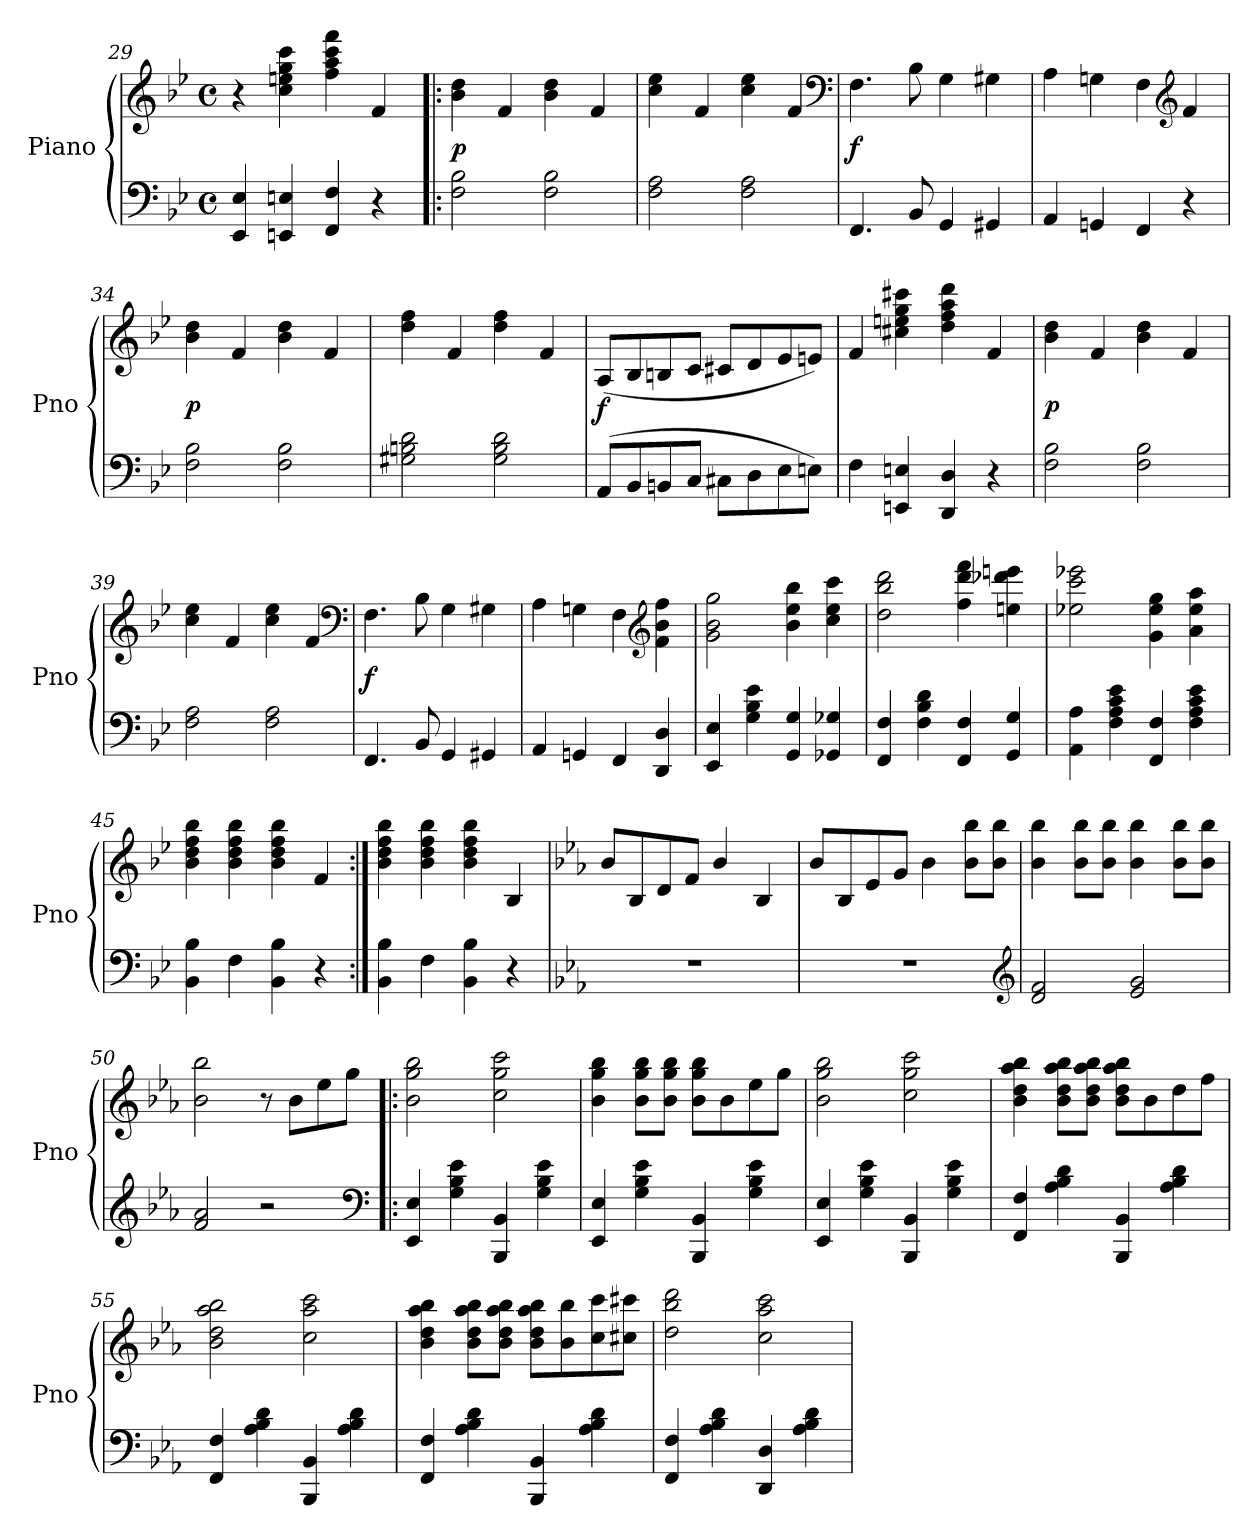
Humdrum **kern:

**kern	**kern	**dynam
*part1	*part1	*part1
*staff2	*staff1	*staff1/2
*I"Piano	*	*
*I'Pno	*	*
*clefF4	*clefG2	*
*k[b-e-]	*k[b-e-]	*
*M4/4	*M4/4	*
*met(c)	*met(c)	*
=29	=29	=29
4EE- 4E-	4r	.
4EEn 4En	4cc 4een 4gg 4ccc	.
4FF 4F	4ff 4aa 4ccc 4fff	.
4r	4f	.
!!LO:LB:g=z
=30!|:	=30!|:	=30!|:
2F 2B-	4b- 4dd	p
.	4f	.
2F 2B-	4b- 4dd	.
.	4f	.
=31	=31	=31
2F 2A	4cc 4ee-	.
.	4f	.
2F 2A	4cc 4ee-	.
.	4f	.
*	*clefF4	*
=32	=32	=32
4.FF	4.F	f
8BB-	8B-	.
4GG	4G	.
4GG#X	4G#X	.
=33	=33	=33
4AA	4A	.
4GGn	4Gn	.
4FF	4F	.
*	*clefG2	*
4r	4f	.
=34	=34	=34
2F 2B-	4b- 4dd	p
.	4f	.
2F 2B-	4b- 4dd	.
.	4f	.
=35	=35	=35
2G#X 2Bn 2d	4dd 4ff	.
.	4f	.
2G# 2B 2d	4dd 4ff	.
.	4f	.
!!LO:LB:g=z
=36	=36	=36
(8AAL	(8AL	f
8BB-	8B-	.
8BBn	8Bn	.
8CJ	8cJ	.
8C#XL	8c#XL	.
8D	8d	.
8E-	8e-	.
8EnJ)	8enJ)	.
=37	=37	=37
4F	4f	.
4EEn 4En	4cc#X 4een 4gg 4ccc#X	.
4DD 4D	4dd 4ff 4aa 4ddd	.
4r	4f	.
=38	=38	=38
2F 2B-	4b- 4dd	p
.	4f	.
2F 2B-	4b- 4dd	.
.	4f	.
=39	=39	=39
2F 2A	4cc 4ee-	.
.	4f	.
2F 2A	4cc 4ee-	.
.	4f	.
*	*clefF4	*
=40	=40	=40
4.FF	4.F	f
8BB-	8B-	.
4GG	4G	.
4GG#X	4G#X	.
!!LO:LB:g=z
=41	=41	=41
4AA	4A	.
4GGn	4Gn	.
4FF	4F	.
*	*clefG2	*
4DD 4D	4f 4b- 4ff	.
=42	=42	=42
4EE- 4E-	2g 2b- 2gg	.
4G 4B- 4e-	.	.
4GG 4G	4b- 4ee- 4bb-	.
4GG-X 4G-X	4cc 4ee- 4ccc	.
=43	=43	=43
4FF 4F	2dd 2bb- 2ddd	.
4F 4B- 4d	.	.
4FF 4F	4ff 4ddd 4fff	.
4GG 4G	4een 4ddd-X 4eeen	.
=44	=44	=44
4AA 4A	2ee-X 2ccc 2eee-X	.
4F 4A 4c 4e-	.	.
4FF 4F	4g 4ee- 4gg	.
4F 4A 4c 4e-	4a 4ee- 4aa	.
=45	=45	=45
4BB- 4B-	4b- 4dd 4ff 4bb-	.
4F	4b- 4dd 4ff 4bb-	.
4BB- 4B-	4b- 4dd 4ff 4bb-	.
4r	4f	.
=46:|!	=46:|!	=46:|!
4BB- 4B-	4b- 4dd 4ff 4bb-	.
4F	4b- 4dd 4ff 4bb-	.
4BB- 4B-	4b- 4dd 4ff 4bb-	.
4r	4B-	.
!!LO:LB:g=z
=47	=47	=47
*k[b-e-a-]	*k[b-e-a-]	*
1r	8b-L	.
.	8B-	.
.	8d	.
.	8fJ	.
.	4b-/	.
.	4B-	.
=48	=48	=48
1r	8b-L	.
.	8B-	.
.	8e-	.
.	8gJ	.
.	4b-	.
.	8b- 8bb-L	.
.	8b- 8bb-J	.
*clefG2	*	*
=49	=49	=49
2d 2f	4b- 4bb-	.
.	8b- 8bb-L	.
.	8b- 8bb-J	.
2e- 2g	4b- 4bb-	.
.	8b- 8bb-L	.
.	8b- 8bb-J	.
=50	=50	=50
2f 2a-	2b- 2bb-	.
2r	8r	.
.	8b-L	.
.	8ee-	.
.	8ggJ	.
*clefF4	*	*
=51!|:	=51!|:	=51!|:
4EE- 4E-	2b- 2gg 2bb-	.
4G 4B- 4e-	.	.
4BBB- 4BB-	2cc 2gg 2ccc	.
4G 4B- 4e-	.	.
=52	=52	=52
4EE- 4E-	4b- 4gg 4bb-	.
4G 4B- 4e-	8b- 8gg 8bb-L	.
.	8b- 8gg 8bb-J	.
4BBB- 4BB-	8b- 8gg 8bb-L	.
.	8b-	.
4G 4B- 4e-	8ee-	.
.	8ggJ	.
!!LO:LB:g=z
=53	=53	=53
4EE- 4E-	2b- 2gg 2bb-	.
4G 4B- 4e-	.	.
4BBB- 4BB-	2cc 2gg 2ccc	.
4G 4B- 4e-	.	.
=54	=54	=54
4FF 4F	4b- 4dd 4aa- 4bb-	.
4A- 4B- 4d	8b- 8dd 8aa- 8bb-L	.
.	8b- 8dd 8aa- 8bb-J	.
4BBB- 4BB-	8b- 8dd 8aa- 8bb-L	.
.	8b-	.
4A- 4B- 4d	8dd	.
.	8ffJ	.
=55	=55	=55
4FF 4F	2b- 2dd 2aa- 2bb-	.
4A- 4B- 4d	.	.
4BBB- 4BB-	2cc 2aa- 2ccc	.
4A- 4B- 4d	.	.
=56	=56	=56
4FF 4F	4b- 4dd 4aa- 4bb-	.
4A- 4B- 4d	8b- 8dd 8aa- 8bb-L	.
.	8b- 8dd 8aa- 8bb-J	.
4BBB- 4BB-	8b- 8dd 8aa- 8bb-L	.
.	8b- 8bb-	.
4A- 4B- 4d	8cc 8ccc	.
.	8cc#X 8ccc#XJ	.
=57	=57	=57
4FF 4F	2dd 2bb- 2ddd	.
4A- 4B- 4d	.	.
4DD 4D	2cc 2aa- 2ccc	.
4A- 4B- 4d	.	.
=	=	=
*-	*-	*-
